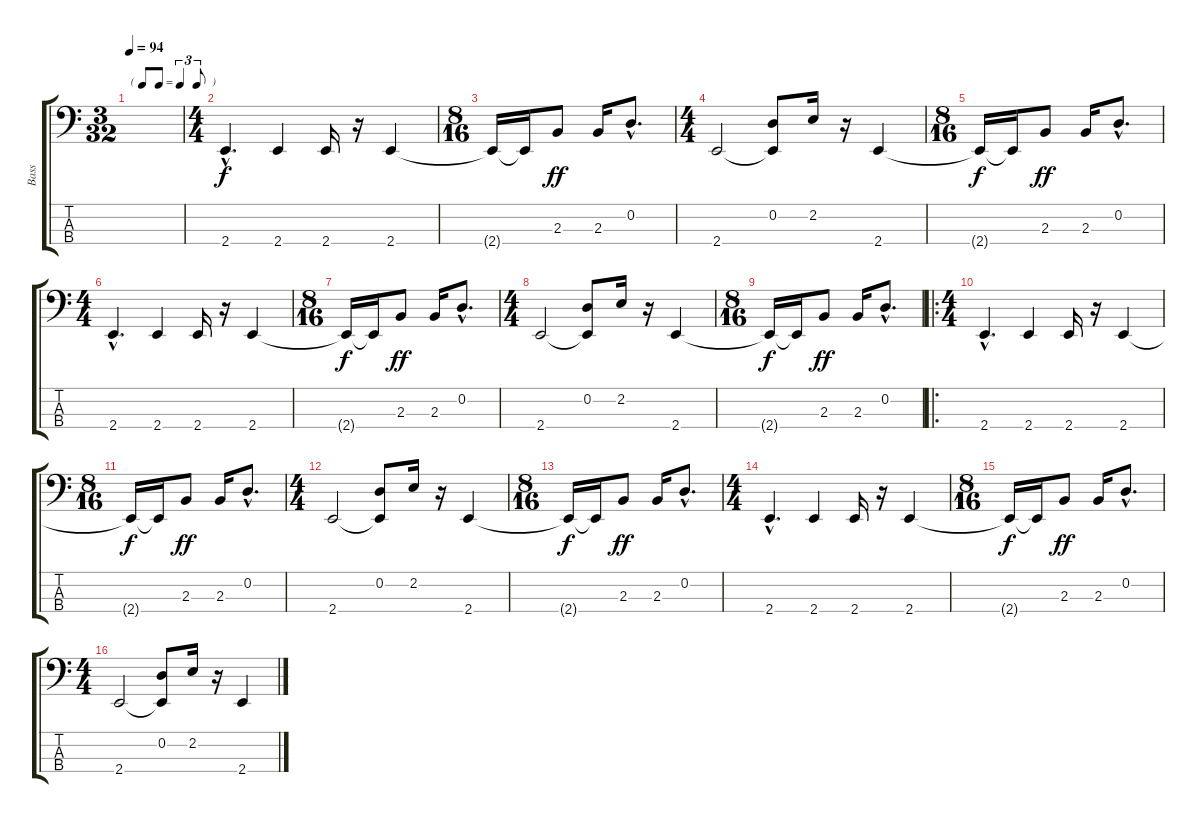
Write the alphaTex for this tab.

\track ("Bass" "Bass") {instrument electricbassfinger}
\staff {score tabs}
\tuning (G2 D2 A1 D1) {hide}
\ts (3 32)
\tf triplet8th
\tempo 94
\clef f4
\ks c
|
\ts (4 4)
2.4{hac}.4{d} 2.4.4 2.4.16 r.16 2.4.4 |
\ts (8 16)
2.4{t}.16{dy f} 2.4{t}.16 2.3.8{dy ff} 2.3.16 0.2{hac}.8{d} |
\ts (4 4)
2.4.2 (0.2 2.4{t}).8 2.2.16 r.16 2.4.4 |
\ts (8 16)
2.4{t}.16{dy f} 2.4{t}.16 2.3.8{dy ff} 2.3.16 0.2{hac}.8{d} |
\ts (4 4)
2.4{hac}.4{d} 2.4.4 2.4.16 r.16 2.4.4 |
\ts (8 16)
2.4{t}.16{dy f} 2.4{t}.16 2.3.8{dy ff} 2.3.16 0.2{hac}.8{d} |
\ts (4 4)
2.4.2 (0.2 2.4{t}).8 2.2.16 r.16 2.4.4 |
\ts (8 16)
2.4{t}.16{dy f} 2.4{t}.16 2.3.8{dy ff} 2.3.16 0.2{hac}.8{d} |
\ro
\ts (4 4)
2.4{hac}.4{d} 2.4.4 2.4.16 r.16 2.4.4 |
\ts (8 16)
2.4{t}.16{dy f} 2.4{t}.16 2.3.8{dy ff} 2.3.16 0.2{hac}.8{d} |
\ts (4 4)
2.4.2 (0.2 2.4{t}).8 2.2.16 r.16 2.4.4 |
\ts (8 16)
2.4{t}.16{dy f} 2.4{t}.16 2.3.8{dy ff} 2.3.16 0.2{hac}.8{d} |
\ts (4 4)
2.4{hac}.4{d} 2.4.4 2.4.16 r.16 2.4.4 |
\ts (8 16)
2.4{t}.16{dy f} 2.4{t}.16 2.3.8{dy ff} 2.3.16 0.2{hac}.8{d} |
\ts (4 4)
2.4.2 (0.2 2.4{t}).8 2.2.16 r.16 2.4.4
